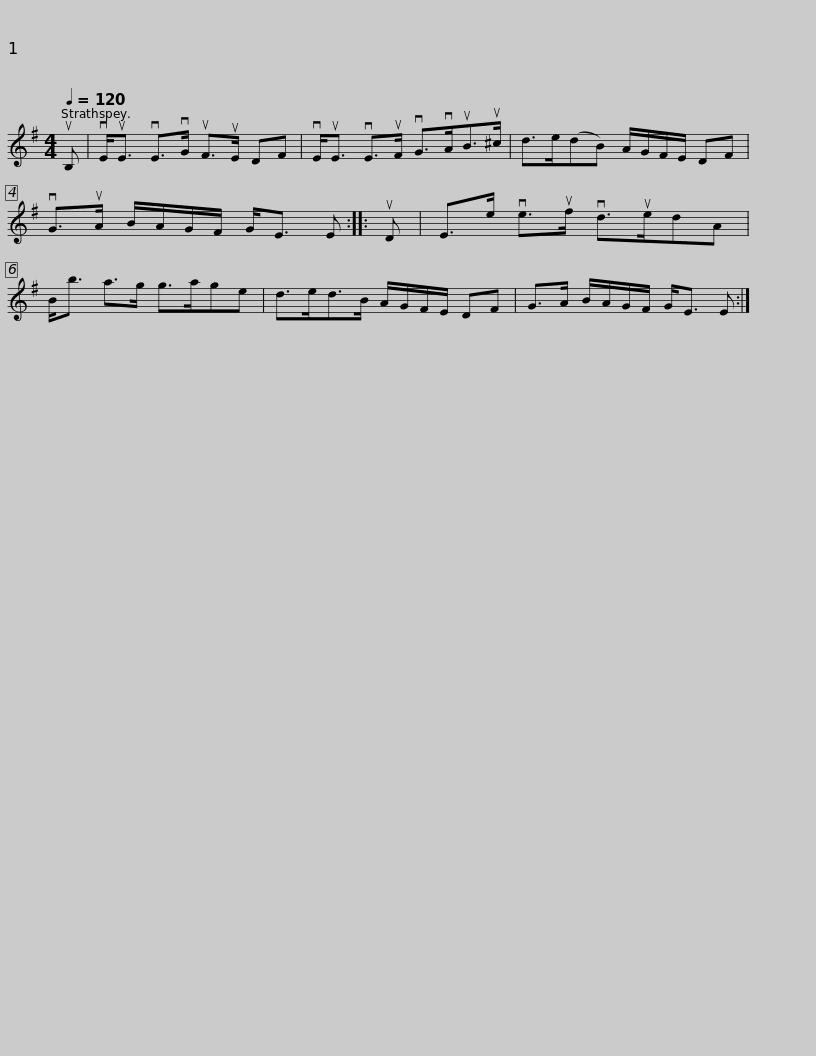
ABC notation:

X:1
L:1/8
Q:1/4=120
M:4/4
I:linebreak $
K:Emin
V:1 treble
V:1
 uB, | vE<uE vE>vG uF>uE DF | vE<uE vE>uF vG>vAuB>u^c | d>e(dB) A/G/F/E/ DF | vG>uA B/A/G/F/ G<E E :: %5
 uD |$ E>e ve>uf vd>uedA | B<b a>g g>age | d>ed>B A/G/F/E/ DF | G>A B/A/G/F/ G<E E :| %10
